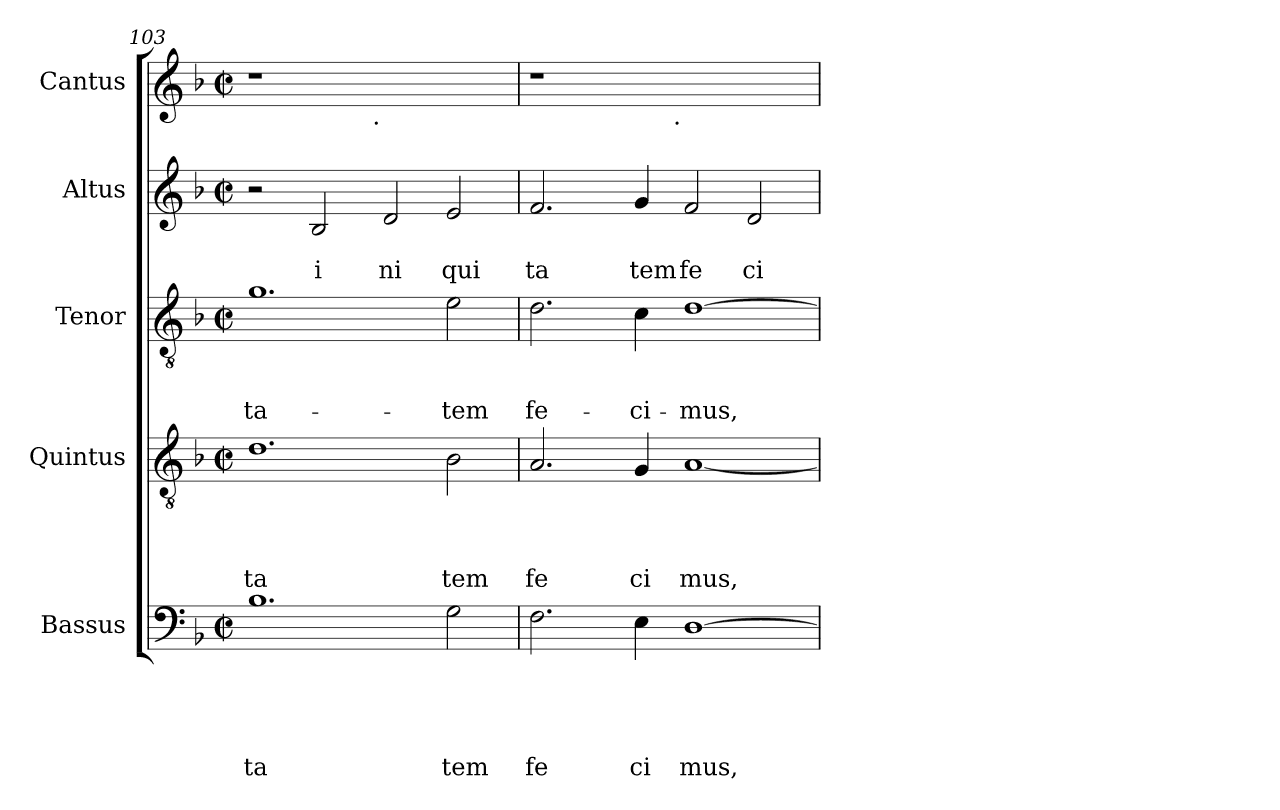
**kern	**text	**text	**text	**text	**text	**kern	**text	**text	**text	**text	**kern	**text	**text	**text	**kern	**text	**text	**kern
*part5	*part5	*part5	*part5	*part5	*part5	*part4	*part4	*part4	*part4	*part4	*part3	*part3	*part3	*part3	*part2	*part2	*part2	*part1
*staff5	*staff5	*staff5	*staff5	*staff5	*staff5	*staff4	*staff4	*staff4	*staff4	*staff4	*staff3	*staff3	*staff3	*staff3	*staff2	*staff2	*staff2	*staff1
*I"Bassus	*	*	*	*	*	*I"Quintus	*	*	*	*	*I"Tenor	*	*	*	*I"Altus	*	*	*I"Cantus
*clefF4	*	*	*	*	*	*clefGv2	*	*	*	*	*clefGv2	*	*	*	*clefG2	*	*	*clefG2
*k[b-]	*	*	*	*	*	*k[b-]	*	*	*	*	*k[b-]	*	*	*	*k[b-]	*	*	*k[b-]
*F:	*	*	*	*	*	*F:	*	*	*	*	*F:	*	*	*	*F:	*	*	*F:
*M2/2	*	*	*	*	*	*M2/2	*	*	*	*	*M2/2	*	*	*	*M2/2	*	*	*M2/2
*met(c|)	*	*	*	*	*	*met(c|)	*	*	*	*	*met(c|)	*	*	*	*met(c|)	*	*	*met(c|)
=103	=103	=103	=103	=103	=103	=103	=103	=103	=103	=103	=103	=103	=103	=103	=103	=103	=103	=103
!	!	!	!	!	!LO:LY:b	!	!	!	!	!LO:LY:b	!	!	!	!LO:LY:b	!	!	!	!
*	*	*	*	*	*	*	*	*	*	*	*	*	*	*	*	*	*	*^
1.B-	.	.	.	.	ta	1.d	.	.	.	ta	1.g	.	.	-ta-	2r	.	.	1r	2ryy
!	!	!	!	!	!	!	!	!	!	!	!	!	!	!	!	!	!LO:LY:b	!	!
.	.	.	.	.	.	.	.	.	.	.	.	.	.	.	2B-/	.	i	.	4...ryy
!	!	!	!	!	!	!	!	!	!	!	!	!	!	!	!	!	!	!	!LO:TX:b:t=.
.	.	.	.	.	.	.	.	.	.	.	.	.	.	.	.	.	.	.	1ryy
!	!	!	!	!	!	!	!	!	!	!	!	!	!	!	!	!	!LO:LY:b	!	!
.	.	.	.	.	.	.	.	.	.	.	.	.	.	.	2d/	.	ni	1ryy	.
!	!	!	!	!	!LO:LY:b	!	!	!	!	!LO:LY:b	!	!	!	!LO:LY:b	!	!	!LO:LY:b	!	!
2G\	.	.	.	.	tem	2B-\	.	.	.	tem	2e\	.	.	-tem	2e/	.	qui	.	.
.	.	.	.	.	.	.	.	.	.	.	.	.	.	.	.	.	.	.	32ryy
=104	=104	=104	=104	=104	=104	=104	=104	=104	=104	=104	=104	=104	=104	=104	=104	=104	=104	=104	=104
!	!	!	!	!	!LO:LY:b	!	!	!	!	!LO:LY:b	!	!	!	!LO:LY:b	!	!	!LO:LY:b	!	!
2.F\	.	.	.	.	fe	2.A/	.	.	.	fe	2.d\	.	.	fe-	2.f/	.	ta	1r	2ryy
.	.	.	.	.	.	.	.	.	.	.	.	.	.	.	.	.	.	.	4...ryy
!	!	!	!	!	!LO:LY:b	!	!	!	!	!LO:LY:b	!	!	!	!LO:LY:b	!	!	!LO:LY:b	!	!
4E\	.	.	.	.	ci	4G/	.	.	.	ci	4c\	.	.	-ci-	4g/	.	tem	.	.
!	!	!	!	!	!	!	!	!	!	!	!	!	!	!	!	!	!	!	!LO:TX:b:t=.
.	.	.	.	.	.	.	.	.	.	.	.	.	.	.	.	.	.	.	1ryy
!	!	!	!	!	!LO:LY:b	!	!	!	!	!LO:LY:b	!	!	!	!LO:LY:b	!	!	!LO:LY:b	!	!
[>1D	.	.	.	.	mus,	[<1A	.	.	.	mus,	[>1d	.	.	-mus,	2f/	.	fe	1ryy	.
!	!	!	!	!	!	!	!	!	!	!	!	!	!	!	!	!	!LO:LY:b	!	!
.	.	.	.	.	.	.	.	.	.	.	.	.	.	.	2d/	.	ci	.	.
.	.	.	.	.	.	.	.	.	.	.	.	.	.	.	.	.	.	.	32ryy
*	*	*	*	*	*	*	*	*	*	*	*	*	*	*	*	*	*	*v	*v
=	=	=	=	=	=	=	=	=	=	=	=	=	=	=	=	=	=	=
*-	*-	*-	*-	*-	*-	*-	*-	*-	*-	*-	*-	*-	*-	*-	*-	*-	*-	*-
